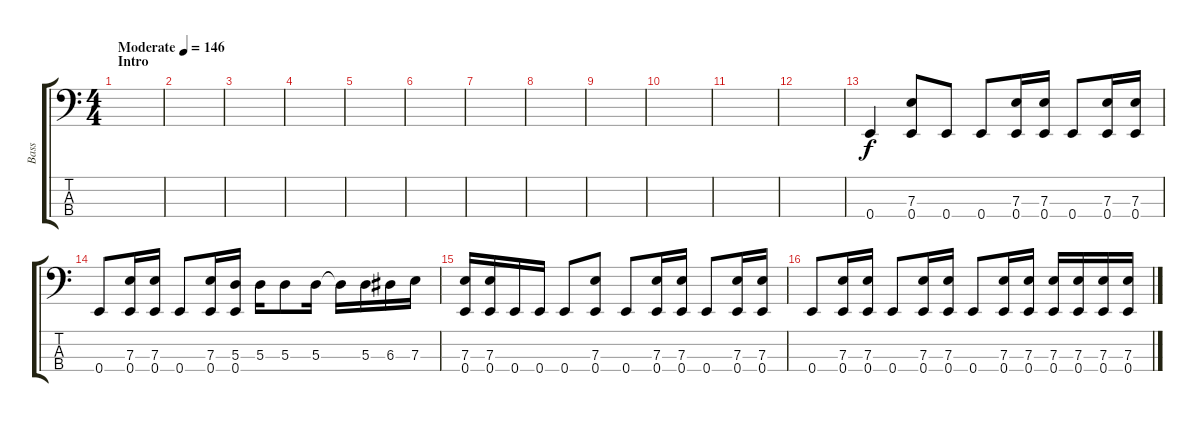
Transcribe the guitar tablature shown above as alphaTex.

\track ("Bass" "Bass") {instrument electricbasspick}
\staff {score tabs}
\tuning (G2 D2 A1 E1) {hide}
\ts (4 4)
\section ("" "Intro")
\tempo (146 "Moderate")
\clef f4
\ks c
|
|
|
|
|
|
|
|
|
|
|
|
0.4.4 (7.3 0.4).8 0.4.8 0.4.8 (7.3 0.4).16 (7.3 0.4).16 0.4.8 (7.3 0.4).16 (7.3 0.4).16 |
0.4.8 (7.3 0.4).16 (7.3 0.4).16 0.4.8 (7.3 0.4).16 (5.3 0.4).16 5.3.16 5.3.8 5.3.16 5.3{t}.16 5.3.16 6.3.16 7.3.16 |
(7.3 0.4).16 (7.3 0.4).16 0.4.16 0.4.16 0.4.8 (7.3 0.4).8 0.4.8 (7.3 0.4).16 (7.3 0.4).16 0.4.8 (7.3 0.4).16 (7.3 0.4).16 |
0.4.8 (7.3 0.4).16 (7.3 0.4).16 0.4.8 (7.3 0.4).16 (7.3 0.4).16 0.4.8 (7.3 0.4).16 (7.3 0.4).16 (7.3 0.4).16 (7.3 0.4).16 (7.3 0.4).16 (7.3 0.4).16
